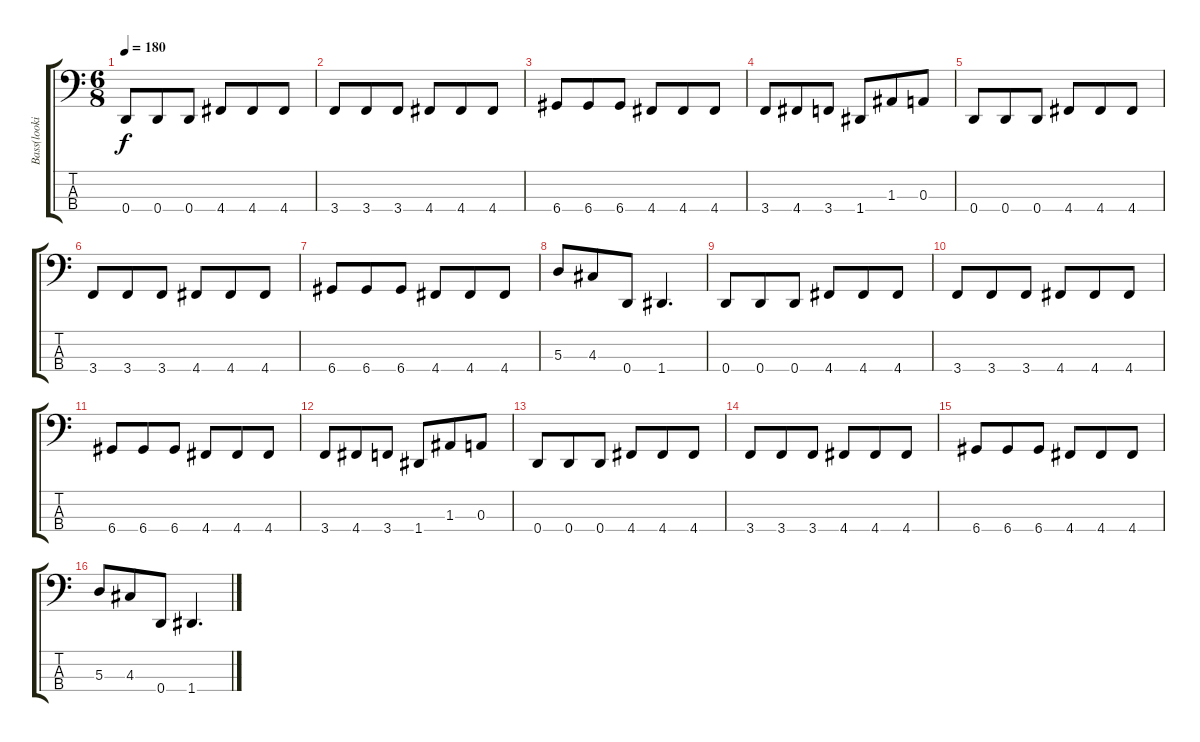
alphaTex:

\track ("Bass(looking)" "Bass(looki") {instrument electricbasspick}
\staff {score tabs}
\tuning (G2 D2 A1 D1) {hide}
\ts (6 8)
\tempo 180
\clef f4
\ks c
0.4.8{dy f} 0.4.8 0.4.8 4.4.8 4.4.8 4.4.8 |
3.4.8 3.4.8 3.4.8 4.4.8 4.4.8 4.4.8 |
6.4.8 6.4.8 6.4.8 4.4.8 4.4.8 4.4.8 |
3.4.8 4.4.8 3.4.8 1.4.8 1.3.8 0.3.8 |
0.4.8 0.4.8 0.4.8 4.4.8 4.4.8 4.4.8 |
3.4.8 3.4.8 3.4.8 4.4.8 4.4.8 4.4.8 |
6.4.8 6.4.8 6.4.8 4.4.8 4.4.8 4.4.8 |
5.3.8 4.3.8 0.4.8 1.4.4{d} |
0.4.8 0.4.8 0.4.8 4.4.8 4.4.8 4.4.8 |
3.4.8 3.4.8 3.4.8 4.4.8 4.4.8 4.4.8 |
6.4.8 6.4.8 6.4.8 4.4.8 4.4.8 4.4.8 |
3.4.8 4.4.8 3.4.8 1.4.8 1.3.8 0.3.8 |
0.4.8 0.4.8 0.4.8 4.4.8 4.4.8 4.4.8 |
3.4.8 3.4.8 3.4.8 4.4.8 4.4.8 4.4.8 |
6.4.8 6.4.8 6.4.8 4.4.8 4.4.8 4.4.8 |
5.3.8 4.3.8 0.4.8 1.4.4{d}
